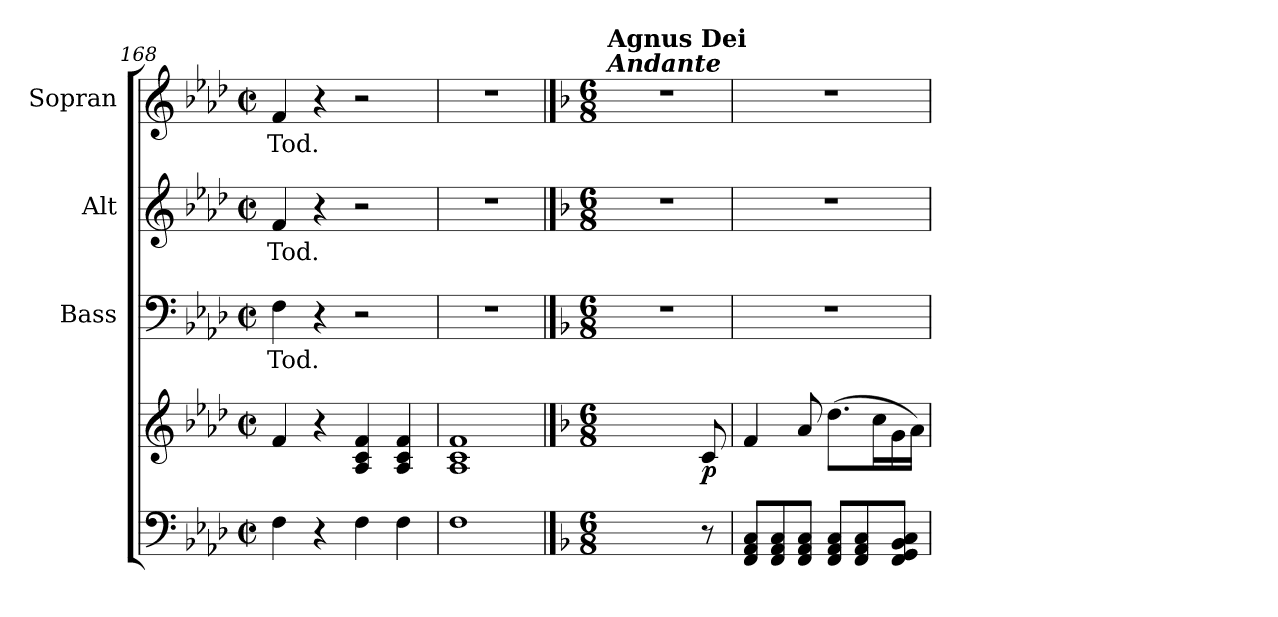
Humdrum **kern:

**kern	**kern	**dynam	**kern	**text	**kern	**text	**kern	**text
*part4	*part4	*part4	*part3	*part3	*part2	*part2	*part1	*part1
*staff5	*staff4	*staff4/5	*staff3	*staff3	*staff2	*staff2	*staff1	*staff1
*	*	*	*I"Bass	*	*I"Alt	*	*I"Sopran	*
*clefF4	*clefG2	*	*clefF4	*	*clefG2	*	*clefG2	*
*k[b-e-a-d-]	*k[b-e-a-d-]	*	*k[b-e-a-d-]	*	*k[b-e-a-d-]	*	*k[b-e-a-d-]	*
*A-:	*A-:	*	*A-:	*	*A-:	*	*A-:	*
*M2/2	*M2/2	*	*M2/2	*	*M2/2	*	*M2/2	*
*met(c|)	*met(c|)	*	*met(c|)	*	*met(c|)	*	*met(c|)	*
=168	=168	=168	=168	=168	=168	=168	=168	=168
!	!	!	!	!LO:LY:b	!	!LO:LY:b	!	!LO:LY:b
4F\	4f/	.	4F\	Tod.	4f/	Tod.	4f/	Tod.
4r	4r	.	4r	.	4r	.	4r	.
4F\	4A-/ 4c/ 4f/	.	2r	.	2r	.	2r	.
4F\	4A-/ 4c/ 4f/	.	.	.	.	.	.	.
=169	=169	=169	=169	=169	=169	=169	=169	=169
1F	1A- 1c 1f	.	1r	.	1r	.	1r	.
!!LO:PB:g=z
==170	==170	==170	==170	==170	==170	==170	==170	==170
*k[b-]	*k[b-]	*	*k[b-]	*	*k[b-]	*	*k[b-]	*
*F:	*F:	*	*F:	*	*F:	*	*F:	*
*M6/8	*M6/8	*	*M6/8	*	*M6/8	*	*M6/8	*
!	!	!	!	!	!	!	!LO:TX:a:Bi:t=Andante	!
!	!	!	!	!	!	!	!LO:TX:a:B:t=Agnus Dei	!
4.ryy	4.ryy	.	2.r	.	2.r	.	2.r	.
4ryy	4c/yy	.	.	.	.	.	.	.
!	!	!LO:DY:b	!	!	!	!	!	!
8r	8c/	p	.	.	.	.	.	.
=171	=171	=171	=171	=171	=171	=171	=171	=171
8FF/ 8AA/ 8C/L	4f/	.	2.r	.	2.r	.	2.r	.
8FF/ 8AA/ 8C/	.	.	.	.	.	.	.	.
8FF/ 8AA/ 8C/J	8a/	.	.	.	.	.	.	.
8FF/ 8AA/ 8C/L	(>8.dd\L	.	.	.	.	.	.	.
8FF/ 8AA/ 8C/	.	.	.	.	.	.	.	.
.	16cc\L	.	.	.	.	.	.	.
8FF/ 8GG/ 8BB-/ 8C/J	16g\	.	.	.	.	.	.	.
.	16a\JJ)	.	.	.	.	.	.	.
=	=	=	=	=	=	=	=	=
*-	*-	*-	*-	*-	*-	*-	*-	*-
